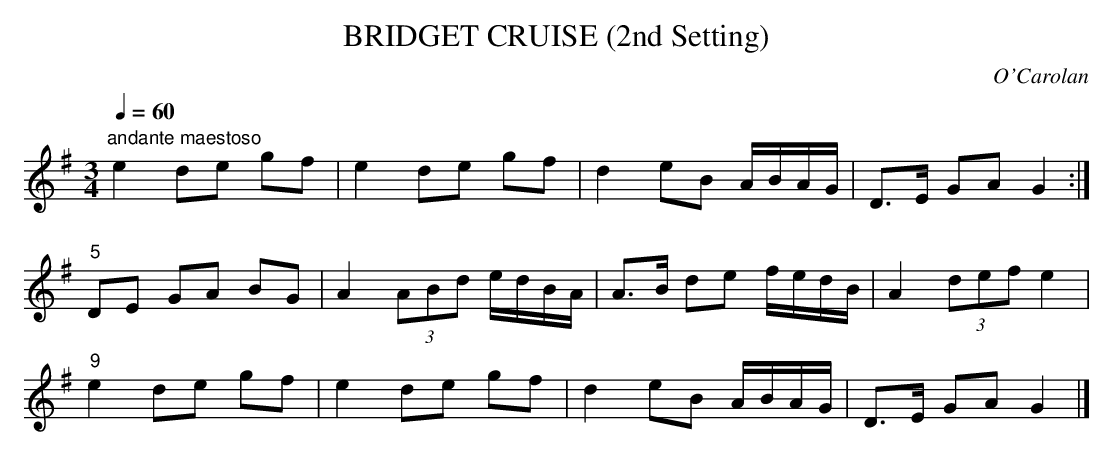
X:1
T:BRIDGET CRUISE (2nd Setting)
C:O'Carolan
Q:1/4=60
M:3/4
L:1/8
K:G
"andante maestoso"
e2 de gf|e2 de gf|d2 eB A/B/A/G/|D>E GA G2:|
"5"DE GA BG|A2 (3ABd e/d/B/A/|A>B de f/e/d/B/|A2 (3def e2|
"9"e2 de gf|e2 de gf|d2 eB A/B/A/G/|D>E GA G2|]
